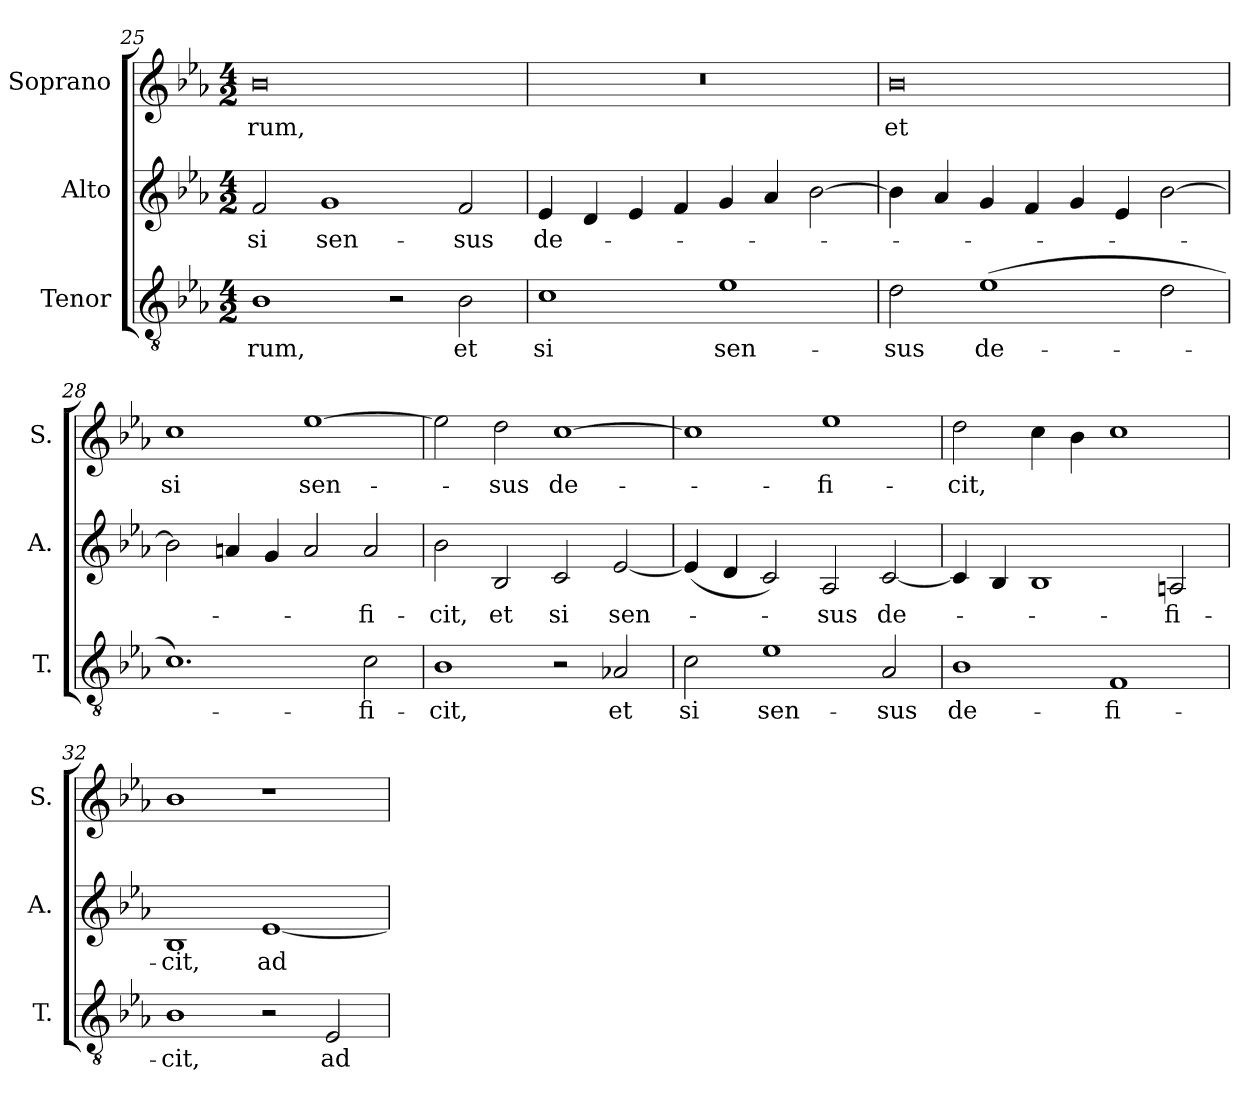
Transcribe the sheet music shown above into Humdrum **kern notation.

**kern	**text	**kern	**text	**kern	**text
*part3	*part3	*part2	*part2	*part1	*part1
*staff3	*staff3	*staff2	*staff2	*staff1	*staff1
*I"Tenor	*	*I"Alto	*	*I"Soprano	*
*I'T.	*	*I'A.	*	*I'S.	*
*clefGv2	*	*clefG2	*	*clefG2	*
*ITrd7c12	*	*	*	*	*
*k[b-e-a-]	*	*k[b-e-a-]	*	*k[b-e-a-]	*
*E-:	*	*E-:	*	*E-:	*
*M4/2	*	*M4/2	*	*M4/2	*
=25	=25	=25	=25	=25	=25
!	!LO:LY:b:color=#000000	!	!	!	!
!	!	!	!LO:LY:b:color=#000000	!	!
!	!	!	!	!	!LO:LY:b:color=#000000
1BB-i	-rum,	2fi/	si	0b-i	-rum,
!	!	!	!LO:LY:b:color=#000000	!	!
.	.	1gi	sen-	.	.
2r	.	.	.	.	.
!	!LO:LY:b:color=#000000	!	!	!	!
!	!	!	!LO:LY:b:color=#000000	!	!
2BB-i\	et	2fi/	-sus	.	.
!!LO:PB:g=z
=26	=26	=26	=26	=26	=26
!	!LO:LY:b:color=#000000	!	!	!	!
!	!	!	!LO:LY:b:color=#000000	!LO:N:vis=1	!
1Ci	si	4e-i/	de-	0r	.
.	.	4di/	.	.	.
.	.	4e-i/	.	.	.
.	.	4fi/	.	.	.
!	!LO:LY:b:color=#000000	!	!	!	!
1E-i	sen-	4gi/	.	.	.
.	.	4a-i/	.	.	.
.	.	[2b-i\	.	.	.
=27	=27	=27	=27	=27	=27
!	!LO:LY:b:color=#000000	!	!	!	!
!	!	!	!	!	!LO:LY:b:color=#000000
2Di\	-sus	4b-i\]	.	0b-i	et
.	.	4a-i/	.	.	.
!	!LO:LY:b:color=#000000	!	!	!	!
(1E-i	de-	4gi/	.	.	.
.	.	4fi/	.	.	.
.	.	4gi/	.	.	.
.	.	4e-i/	.	.	.
2Di\	.	[2b-i\	.	.	.
=28	=28	=28	=28	=28	=28
!	!	!	!	!	!LO:LY:b:color=#000000
1.Ci)	.	2b-i\]	.	1cci	si
.	.	4ani/	.	.	.
.	.	4gi/	.	.	.
!	!	!	!	!	!LO:LY:b:color=#000000
.	.	2ai/	.	[1ee-i	sen-
!	!LO:LY:b:color=#000000	!	!	!	!
!	!	!	!LO:LY:b:color=#000000	!	!
2Ci\	-fi-	2ai/	-fi-	.	.
=29	=29	=29	=29	=29	=29
!	!LO:LY:b:color=#000000	!	!	!	!
!	!	!	!LO:LY:b:color=#000000	!	!
1BB-i	-cit,	2b-i\	-cit,	2ee-i\]	.
!	!	!	!LO:LY:b:color=#000000	!	!
!	!	!	!	!	!LO:LY:b:color=#000000
.	.	2B-i/	et	2ddi\	-sus
!	!	!	!LO:LY:b:color=#000000	!	!
!	!	!	!	!	!LO:LY:b:color=#000000
2r	.	2ci/	si	[1cci	de-
!	!LO:LY:b:color=#000000	!	!	!	!
!	!	!	!LO:LY:b:color=#000000	!	!
2AA-Xi/	et	[2e-i/	sen-	.	.
=30	=30	=30	=30	=30	=30
!	!LO:LY:b:color=#000000	!	!	!	!
2Ci\	si	(4e-i/]	.	1cci]	.
.	.	4di/	.	.	.
!	!LO:LY:b:color=#000000	!	!	!	!
1E-i	sen-	2ci/)	.	.	.
!	!	!	!LO:LY:b:color=#000000	!	!
!	!	!	!	!	!LO:LY:b:color=#000000
.	.	2A-i/	-sus	1ee-i	-fi-
!	!LO:LY:b:color=#000000	!	!	!	!
!	!	!	!LO:LY:b:color=#000000	!	!
2AA-i/	-sus	[2ci/	de-	.	.
=31	=31	=31	=31	=31	=31
!	!LO:LY:b:color=#000000	!	!	!	!
!	!	!	!	!	!LO:LY:b:color=#000000
1BB-i	de-	4ci/]	.	2ddi\	-cit,
.	.	4B-i/	.	.	.
.	.	1B-i	.	4cci\	.
.	.	.	.	4b-i\	.
!	!LO:LY:b:color=#000000	!	!	!	!
1FFi	-fi-	.	.	1cci	.
!	!	!	!LO:LY:b:color=#000000	!	!
.	.	2Ani/	-fi-	.	.
!!LO:LB:g=z
=32	=32	=32	=32	=32	=32
!	!LO:LY:b:color=#000000	!	!	!	!
!	!	!	!LO:LY:b:color=#000000	!	!
1BB-i	-cit,	1B-i	-cit,	1b-i	.
!	!	!	!LO:LY:b:color=#000000	!	!
2r	.	[1e-i	ad	1r	.
!	!LO:LY:b:color=#000000	!	!	!	!
2EE-i/	ad	.	.	.	.
=	=	=	=	=	=
*-	*-	*-	*-	*-	*-
